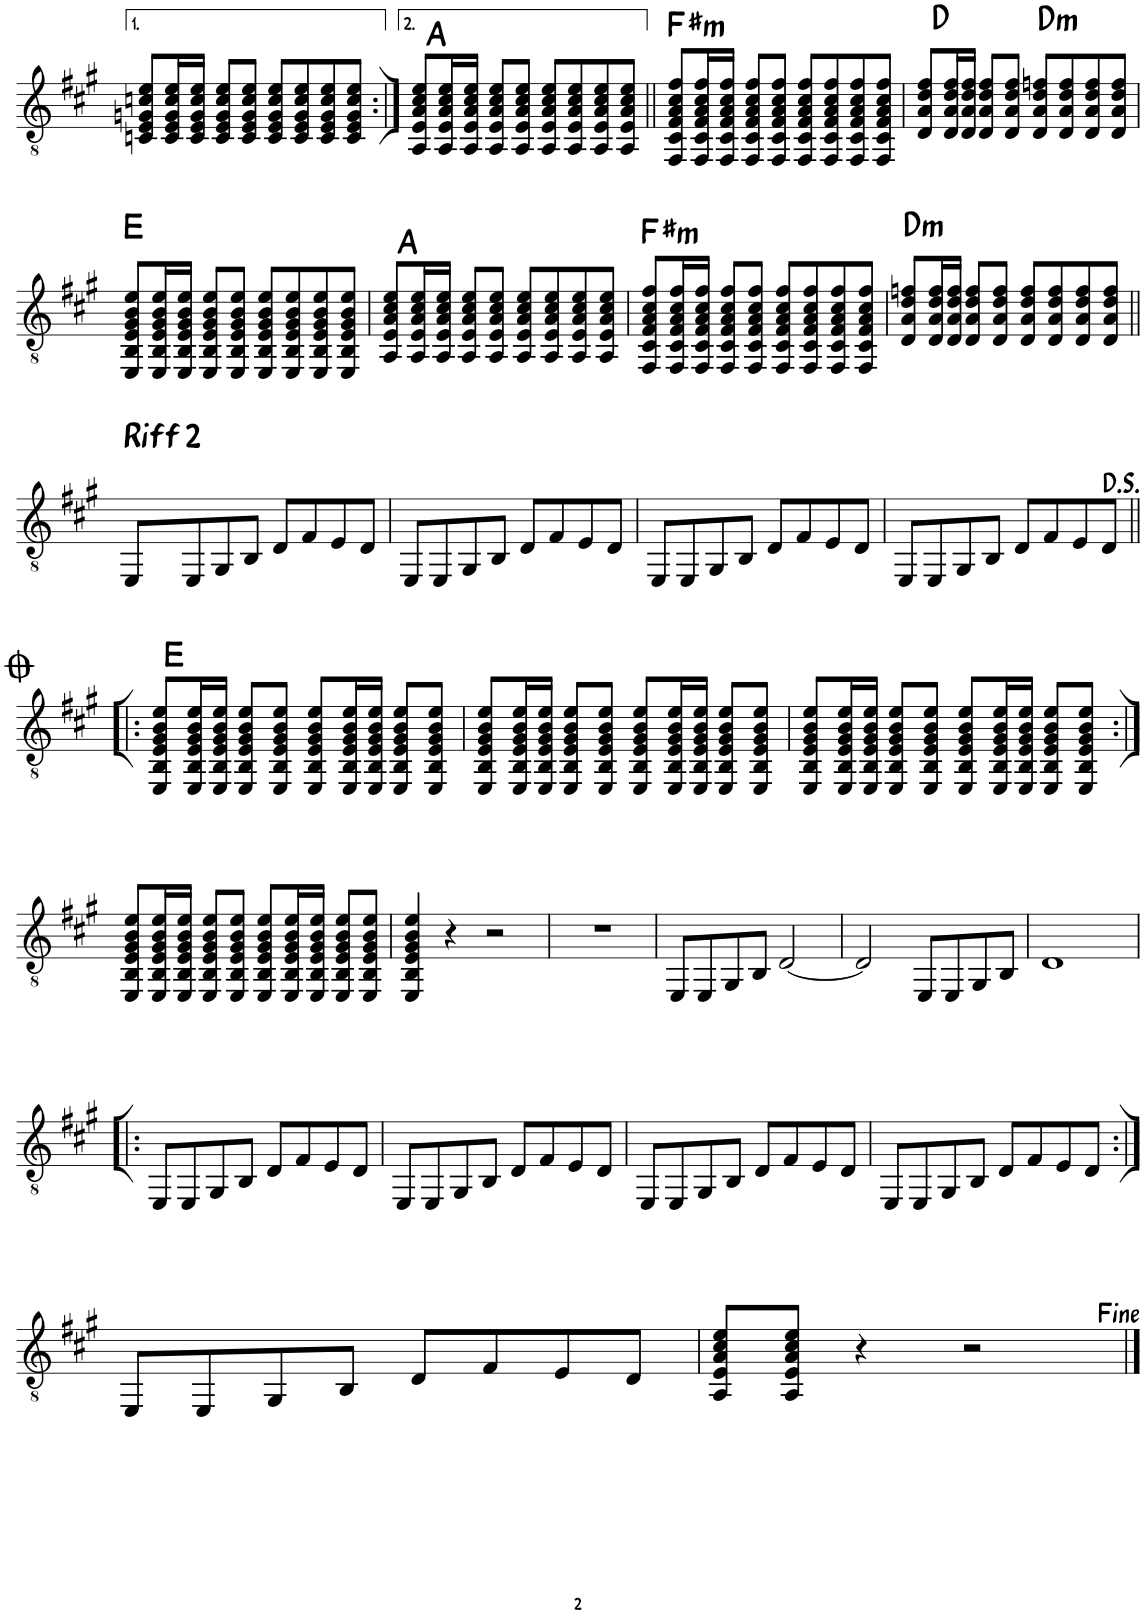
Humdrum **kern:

**kern	**harte
*part1	*part1
*staff1	*
*I"Elektrische gitaar	*
*I'El. git.	*
!!LO:PB:g=z
*clefGv2	*
*k[f#c#g#]	*
*M4/4	*
=31	=31
8Cn/ 8E/ 8Gn/ 8cn/ 8e/L	.
16C/ 16E/ 16G/ 16c/ 16e/L	.
16C/ 16E/ 16G/ 16c/ 16e/JJ	.
8C/ 8E/ 8G/ 8c/ 8e/L	.
8C/ 8E/ 8G/ 8c/ 8e/J	.
8C/ 8E/ 8G/ 8c/ 8e/L	.
8C/ 8E/ 8G/ 8c/ 8e/	.
8C/ 8E/ 8G/ 8c/ 8e/	.
8C/ 8E/ 8G/ 8c/ 8e/J	.
=32:|!	=32:|!
8AA/ 8E/ 8A/ 8c#/ 8e/L	A:maj
16AA/ 16E/ 16A/ 16c#/ 16e/L	.
16AA/ 16E/ 16A/ 16c#/ 16e/JJ	.
8AA/ 8E/ 8A/ 8c#/ 8e/L	.
8AA/ 8E/ 8A/ 8c#/ 8e/J	.
8AA/ 8E/ 8A/ 8c#/ 8e/L	.
8AA/ 8E/ 8A/ 8c#/ 8e/	.
8AA/ 8E/ 8A/ 8c#/ 8e/	.
8AA/ 8E/ 8A/ 8c#/ 8e/J	.
=33||	=33||
!	!LO:H:kt=m
8FF#/ 8C#/ 8F#/ 8A/ 8c#/ 8f#/L	F#:min
16FF#/ 16C#/ 16F#/ 16A/ 16c#/ 16f#/L	.
16FF#/ 16C#/ 16F#/ 16A/ 16c#/ 16f#/JJ	.
8FF#/ 8C#/ 8F#/ 8A/ 8c#/ 8f#/L	.
8FF#/ 8C#/ 8F#/ 8A/ 8c#/ 8f#/J	.
8FF#/ 8C#/ 8F#/ 8A/ 8c#/ 8f#/L	.
8FF#/ 8C#/ 8F#/ 8A/ 8c#/ 8f#/	.
8FF#/ 8C#/ 8F#/ 8A/ 8c#/ 8f#/	.
8FF#/ 8C#/ 8F#/ 8A/ 8c#/ 8f#/J	.
=34	=34
8D/ 8A/ 8d/ 8f#/L	D:maj
16D/ 16A/ 16d/ 16f#/L	.
16D/ 16A/ 16d/ 16f#/JJ	.
8D/ 8A/ 8d/ 8f#/L	.
8D/ 8A/ 8d/ 8f#/J	.
!	!LO:H:kt=m
8D/ 8A/ 8d/ 8fn/L	D:min
8D/ 8A/ 8d/ 8f/	.
8D/ 8A/ 8d/ 8f/	.
8D/ 8A/ 8d/ 8f/J	.
!!LO:LB:g=z
=35	=35
8EE/ 8BB/ 8E/ 8G#/ 8B/ 8e/L	E:maj
16EE/ 16BB/ 16E/ 16G#/ 16B/ 16e/L	.
16EE/ 16BB/ 16E/ 16G#/ 16B/ 16e/JJ	.
8EE/ 8BB/ 8E/ 8G#/ 8B/ 8e/L	.
8EE/ 8BB/ 8E/ 8G#/ 8B/ 8e/J	.
8EE/ 8BB/ 8E/ 8G#/ 8B/ 8e/L	.
8EE/ 8BB/ 8E/ 8G#/ 8B/ 8e/	.
8EE/ 8BB/ 8E/ 8G#/ 8B/ 8e/	.
8EE/ 8BB/ 8E/ 8G#/ 8B/ 8e/J	.
=36	=36
8AA/ 8E/ 8A/ 8c#/ 8e/L	A:maj
16AA/ 16E/ 16A/ 16c#/ 16e/L	.
16AA/ 16E/ 16A/ 16c#/ 16e/JJ	.
8AA/ 8E/ 8A/ 8c#/ 8e/L	.
8AA/ 8E/ 8A/ 8c#/ 8e/J	.
8AA/ 8E/ 8A/ 8c#/ 8e/L	.
8AA/ 8E/ 8A/ 8c#/ 8e/	.
8AA/ 8E/ 8A/ 8c#/ 8e/	.
8AA/ 8E/ 8A/ 8c#/ 8e/J	.
=37	=37
!	!LO:H:kt=m
8FF#/ 8C#/ 8F#/ 8A/ 8c#/ 8f#/L	F#:min
16FF#/ 16C#/ 16F#/ 16A/ 16c#/ 16f#/L	.
16FF#/ 16C#/ 16F#/ 16A/ 16c#/ 16f#/JJ	.
8FF#/ 8C#/ 8F#/ 8A/ 8c#/ 8f#/L	.
8FF#/ 8C#/ 8F#/ 8A/ 8c#/ 8f#/J	.
8FF#/ 8C#/ 8F#/ 8A/ 8c#/ 8f#/L	.
8FF#/ 8C#/ 8F#/ 8A/ 8c#/ 8f#/	.
8FF#/ 8C#/ 8F#/ 8A/ 8c#/ 8f#/	.
8FF#/ 8C#/ 8F#/ 8A/ 8c#/ 8f#/J	.
=38	=38
!	!LO:H:kt=m
8D/ 8A/ 8d/ 8fn/L	D:min
16D/ 16A/ 16d/ 16f/L	.
16D/ 16A/ 16d/ 16f/JJ	.
8D/ 8A/ 8d/ 8f/L	.
8D/ 8A/ 8d/ 8f/J	.
8D/ 8A/ 8d/ 8f/L	.
8D/ 8A/ 8d/ 8f/	.
8D/ 8A/ 8d/ 8f/	.
8D/ 8A/ 8d/ 8f/J	.
!!LO:LB:g=z
=39||	=39||
!	!LO:H:kt=Riff
8EE/L	N
!	!LO:H:kt=2
8EE/	N
8GG#/	.
8BB/J	.
8D/L	.
8F#/	.
8E/	.
8D/J	.
=40	=40
8EE/L	.
8EE/	.
8GG#/	.
8BB/J	.
8D/L	.
8F#/	.
8E/	.
8D/J	.
=41	=41
8EE/L	.
8EE/	.
8GG#/	.
8BB/J	.
8D/L	.
8F#/	.
8E/	.
8D/J	.
=42	=42
8EE/L	.
8EE/	.
8GG#/	.
8BB/J	.
8D/L	.
8F#/	.
8E/	.
8D/J	.
!!LO:LB:g=z
=43!|:	=43!|:
8EE/ 8BB/ 8E/ 8G#/ 8B/ 8e/L	E:maj
16EE/ 16BB/ 16E/ 16G#/ 16B/ 16e/L	.
16EE/ 16BB/ 16E/ 16G#/ 16B/ 16e/JJ	.
8EE/ 8BB/ 8E/ 8G#/ 8B/ 8e/L	.
8EE/ 8BB/ 8E/ 8G#/ 8B/ 8e/J	.
8EE/ 8BB/ 8E/ 8G#/ 8B/ 8e/L	.
16EE/ 16BB/ 16E/ 16G#/ 16B/ 16e/L	.
16EE/ 16BB/ 16E/ 16G#/ 16B/ 16e/JJ	.
8EE/ 8BB/ 8E/ 8G#/ 8B/ 8e/L	.
8EE/ 8BB/ 8E/ 8G#/ 8B/ 8e/J	.
=44	=44
8EE/ 8BB/ 8E/ 8G#/ 8B/ 8e/L	.
16EE/ 16BB/ 16E/ 16G#/ 16B/ 16e/L	.
16EE/ 16BB/ 16E/ 16G#/ 16B/ 16e/JJ	.
8EE/ 8BB/ 8E/ 8G#/ 8B/ 8e/L	.
8EE/ 8BB/ 8E/ 8G#/ 8B/ 8e/J	.
8EE/ 8BB/ 8E/ 8G#/ 8B/ 8e/L	.
16EE/ 16BB/ 16E/ 16G#/ 16B/ 16e/L	.
16EE/ 16BB/ 16E/ 16G#/ 16B/ 16e/JJ	.
8EE/ 8BB/ 8E/ 8G#/ 8B/ 8e/L	.
8EE/ 8BB/ 8E/ 8G#/ 8B/ 8e/J	.
=45	=45
8EE/ 8BB/ 8E/ 8G#/ 8B/ 8e/L	.
16EE/ 16BB/ 16E/ 16G#/ 16B/ 16e/L	.
16EE/ 16BB/ 16E/ 16G#/ 16B/ 16e/JJ	.
8EE/ 8BB/ 8E/ 8G#/ 8B/ 8e/L	.
8EE/ 8BB/ 8E/ 8G#/ 8B/ 8e/J	.
8EE/ 8BB/ 8E/ 8G#/ 8B/ 8e/L	.
16EE/ 16BB/ 16E/ 16G#/ 16B/ 16e/L	.
16EE/ 16BB/ 16E/ 16G#/ 16B/ 16e/JJ	.
8EE/ 8BB/ 8E/ 8G#/ 8B/ 8e/L	.
8EE/ 8BB/ 8E/ 8G#/ 8B/ 8e/J	.
!!LO:LB:g=z
=46:|!	=46:|!
8EE/ 8BB/ 8E/ 8G#/ 8B/ 8e/L	.
16EE/ 16BB/ 16E/ 16G#/ 16B/ 16e/L	.
16EE/ 16BB/ 16E/ 16G#/ 16B/ 16e/JJ	.
8EE/ 8BB/ 8E/ 8G#/ 8B/ 8e/L	.
8EE/ 8BB/ 8E/ 8G#/ 8B/ 8e/J	.
8EE/ 8BB/ 8E/ 8G#/ 8B/ 8e/L	.
16EE/ 16BB/ 16E/ 16G#/ 16B/ 16e/L	.
16EE/ 16BB/ 16E/ 16G#/ 16B/ 16e/JJ	.
8EE/ 8BB/ 8E/ 8G#/ 8B/ 8e/L	.
8EE/ 8BB/ 8E/ 8G#/ 8B/ 8e/J	.
=47	=47
4EE/ 4BB/ 4E/ 4G#/ 4B/ 4e/	.
4r	.
2r	.
=48	=48
1r	.
=49	=49
8EE/L	.
8EE/	.
8GG#/	.
8BB/J	.
[2D/	.
=50	=50
2D/]	.
8EE/L	.
8EE/	.
8GG#/	.
8BB/J	.
=51	=51
1D	.
!!LO:LB:g=z
=52!|:	=52!|:
8EE/L	.
8EE/	.
8GG#/	.
8BB/J	.
8D/L	.
8F#/	.
8E/	.
8D/J	.
=53	=53
8EE/L	.
8EE/	.
8GG#/	.
8BB/J	.
8D/L	.
8F#/	.
8E/	.
8D/J	.
=54	=54
8EE/L	.
8EE/	.
8GG#/	.
8BB/J	.
8D/L	.
8F#/	.
8E/	.
8D/J	.
=55	=55
8EE/L	.
8EE/	.
8GG#/	.
8BB/J	.
8D/L	.
8F#/	.
8E/	.
8D/J	.
!!LO:LB:g=z
=56:|!	=56:|!
8EE/L	.
8EE/	.
8GG#/	.
8BB/J	.
8D/L	.
8F#/	.
8E/	.
8D/J	.
=57	=57
8AA/ 8E/ 8A/ 8c#/ 8e/L	.
8AA/ 8E/ 8A/ 8c#/ 8e/J	.
4r	.
2r	.
==	==
*-	*-
